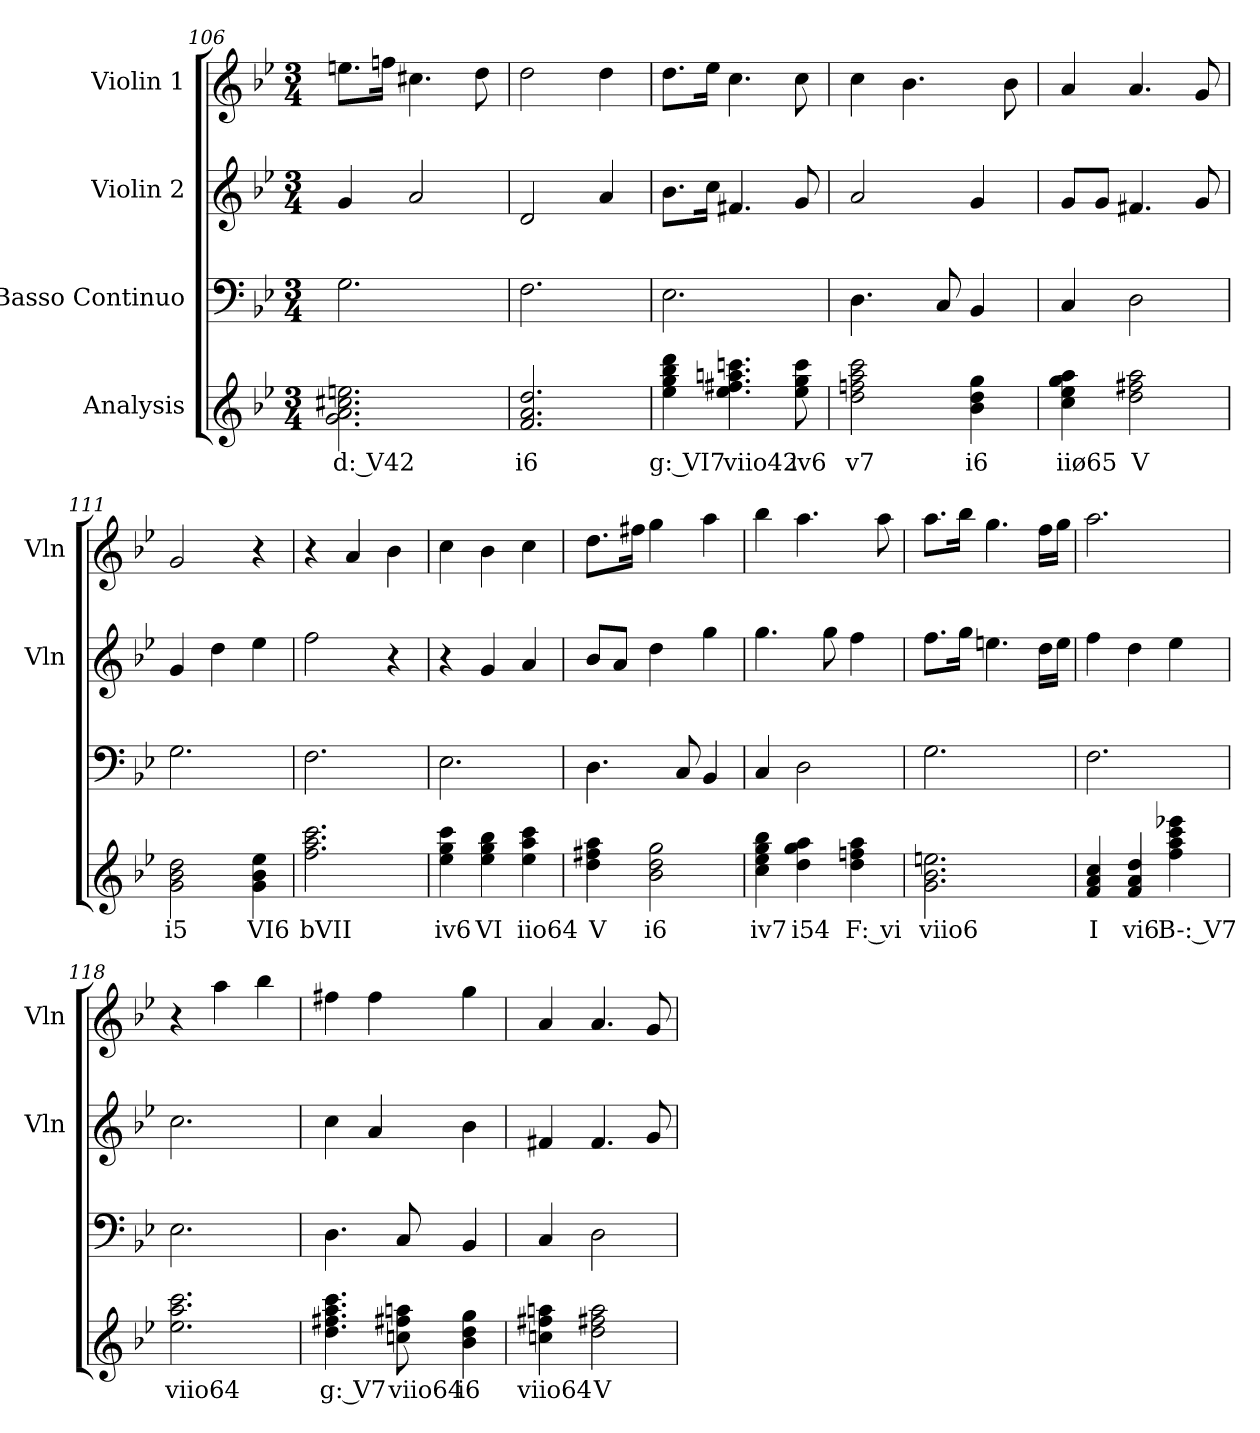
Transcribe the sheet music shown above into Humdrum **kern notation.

**kern	**text	**kern	**kern	**kern
*part4	*part4	*part3	*part2	*part1
*staff4	*staff4	*staff3	*staff2	*staff1
*I"Analysis	*	*I"Basso Continuo	*I"Violin 2	*I"Violin 1
*	*	*	*I'Vln	*I'Vln
!!LO:LB:g=z
*	*	*clefF4	*clefG2	*clefG2
*k[b-e-]	*	*k[b-e-]	*k[b-e-]	*k[b-e-]
*M3/4	*	*M3/4	*M3/4	*M3/4
=106	=106	=106	=106	=106
2.g 2.a 2.cc#X 2.een	d: V42	2.G\	4g/	8.een\L
.	.	.	.	16ffn\Jk
.	.	.	2a/	4.cc#X\
.	.	.	.	8dd\
=107	=107	=107	=107	=107
2.f 2.a 2.dd	i6	2.F\	2d/	2dd\
.	.	.	4a/	4dd\
=108	=108	=108	=108	=108
4ee- 4gg 4bb- 4ddd	g: VI7	2.E-\	8.b-\L	8.dd\L
.	.	.	16cc\Jk	16ee-\Jk
4.ee- 4.ff#X 4.aan 4.cccn	viio42	.	4.f#X/	4.cc\
8ee- 8gg 8ccc	iv6	.	8g/	8cc\
=109	=109	=109	=109	=109
2dd 2ffn 2aa 2ccc	v7	4.D\	2a/	4cc\
.	.	.	.	4.b-\
.	.	8C/	.	.
4b- 4dd 4gg	i6	4BB-/	4g/	.
.	.	.	.	8b-\
=110	=110	=110	=110	=110
4cc 4ee- 4gg 4aa	iiø65	4C/	8g/L	4a/
.	.	.	8g/J	.
2dd 2ff#X 2aa	V	2D\	4.f#X/	4.a/
.	.	.	8g/	8g/
!!LO:LB:g=z
=111	=111	=111	=111	=111
2g 2b- 2dd	i5	2.G\	4g/	2g/
.	.	.	4dd\	.
4g 4b- 4ee-	VI6	.	4ee-\	4r
=112	=112	=112	=112	=112
2.ff 2.aa 2.ccc	bVII	2.F\	2ff\	4r
.	.	.	.	4a/
.	.	.	4r	4b-\
=113	=113	=113	=113	=113
4ee- 4gg 4ccc	iv6	2.E-\	4r	4cc\
4ee- 4gg 4bb-	VI	.	4g/	4b-\
4ee- 4aa 4ccc	iio64	.	4a/	4cc\
=114	=114	=114	=114	=114
4dd 4ff#X 4aa	V	4.D\	8b-/L	8.dd\L
.	.	.	8a/J	.
.	.	.	.	16ff#X\Jk
2b- 2dd 2gg	i6	.	4dd\	4gg\
.	.	8C/	.	.
.	.	4BB-/	4gg\	4aa\
=115	=115	=115	=115	=115
4cc 4ee- 4gg 4bb-	iv7	4C/	4.gg\	4bb-\
4dd 4gg 4aa	i54	2D\	.	4.aa\
.	.	.	8gg\	.
4dd 4ffn 4aa	F: vi	.	4ff\	.
.	.	.	.	8aa\
!!LO:PB:g=z
=116	=116	=116	=116	=116
2.g 2.b- 2.een	viio6	2.G\	8.ff\L	8.aa\L
.	.	.	16gg\Jk	16bb-\Jk
.	.	.	4.een\	4.gg\
.	.	.	16dd\LL	16ff\LL
.	.	.	16ee\JJ	16gg\JJ
=117	=117	=117	=117	=117
4f 4a 4cc	I	2.F\	4ff\	2.aa\
4f 4a 4dd	vi6	.	4dd\	.
4ff 4aa 4ccc 4eee-X	B-: V7	.	4ee-\	.
=118	=118	=118	=118	=118
2.ee- 2.aa 2.ccc	viio64	2.E-\	2.cc\	4r
.	.	.	.	4aa\
.	.	.	.	4bb-\
=119	=119	=119	=119	=119
4.dd 4.ff#X 4.aa 4.ccc	g: V7	4.D\	4cc\	4ff#X\
.	.	.	4a/	4ff#\
8ccn 8ff#X 8aan	viio64	8C/	.	.
4b- 4dd 4gg	i6	4BB-/	4b-\	4gg\
=120	=120	=120	=120	=120
4ccn 4ff#X 4aan	viio64	4C/	4f#X/	4a/
2dd 2ff#X 2aa	V	2D\	4.f#/	4.a/
.	.	.	8g/	8g/
=	=	=	=	=
*-	*-	*-	*-	*-
